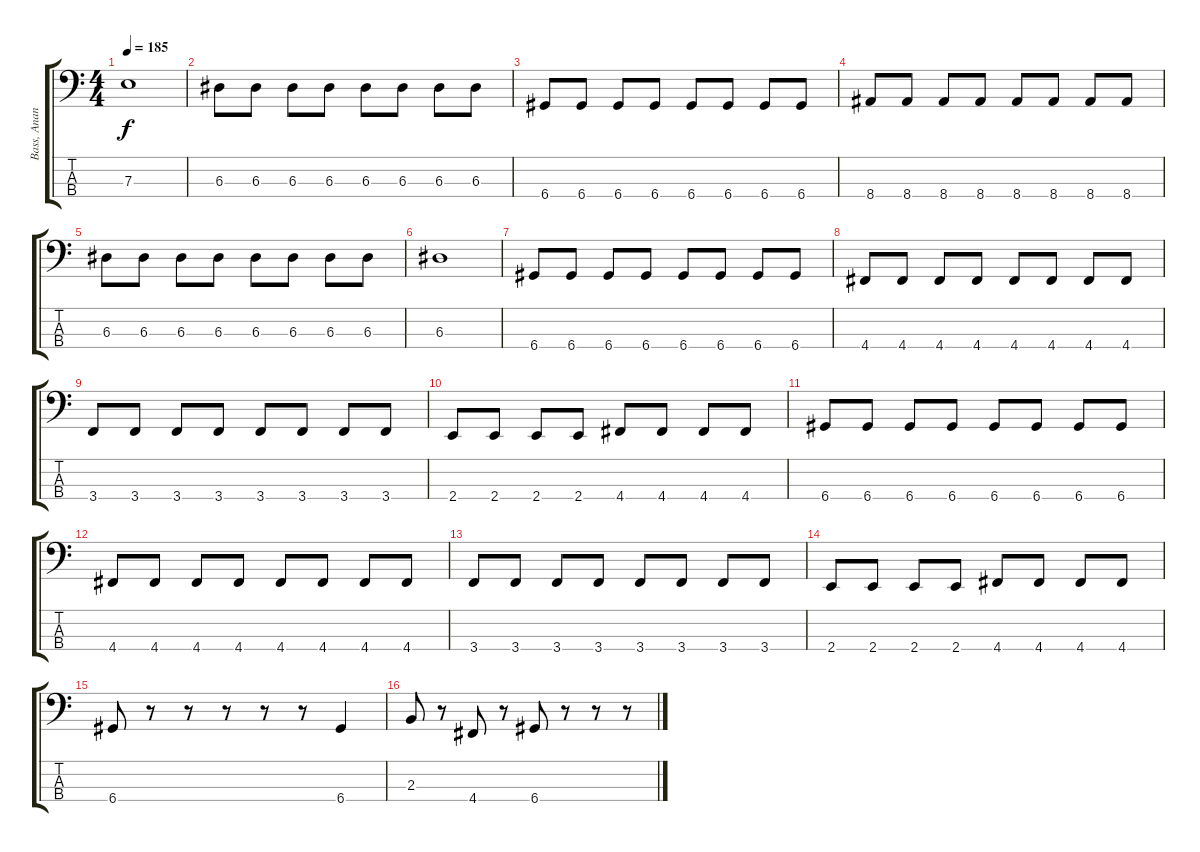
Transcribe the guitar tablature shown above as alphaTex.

\track ("Bass, Anan Kadouri" "Bass, Anan") {instrument acousticguitarnylon}
\staff {score tabs}
\tuning (G2 D2 A1 D1) {hide}
\ts (4 4)
\tempo 185
\clef f4
\ks c
7.3.1{dy f} |
6.3.8 6.3.8 6.3.8 6.3.8 6.3.8 6.3.8 6.3.8 6.3.8 |
6.4.8 6.4.8 6.4.8 6.4.8 6.4.8 6.4.8 6.4.8 6.4.8 |
8.4.8 8.4.8 8.4.8 8.4.8 8.4.8 8.4.8 8.4.8 8.4.8 |
6.3.8 6.3.8 6.3.8 6.3.8 6.3.8 6.3.8 6.3.8 6.3.8 |
6.3.1 |
6.4.8 6.4.8 6.4.8 6.4.8 6.4.8 6.4.8 6.4.8 6.4.8 |
4.4.8 4.4.8 4.4.8 4.4.8 4.4.8 4.4.8 4.4.8 4.4.8 |
3.4.8 3.4.8 3.4.8 3.4.8 3.4.8 3.4.8 3.4.8 3.4.8 |
2.4.8 2.4.8 2.4.8 2.4.8 4.4.8 4.4.8 4.4.8 4.4.8 |
6.4.8 6.4.8 6.4.8 6.4.8 6.4.8 6.4.8 6.4.8 6.4.8 |
4.4.8 4.4.8 4.4.8 4.4.8 4.4.8 4.4.8 4.4.8 4.4.8 |
3.4.8 3.4.8 3.4.8 3.4.8 3.4.8 3.4.8 3.4.8 3.4.8 |
2.4.8 2.4.8 2.4.8 2.4.8 4.4.8 4.4.8 4.4.8 4.4.8 |
6.4.8 r.8 r.8 r.8 r.8 r.8 6.4.4 |
2.3.8 r.8 4.4.8 r.8 6.4.8 r.8 r.8 r.8
